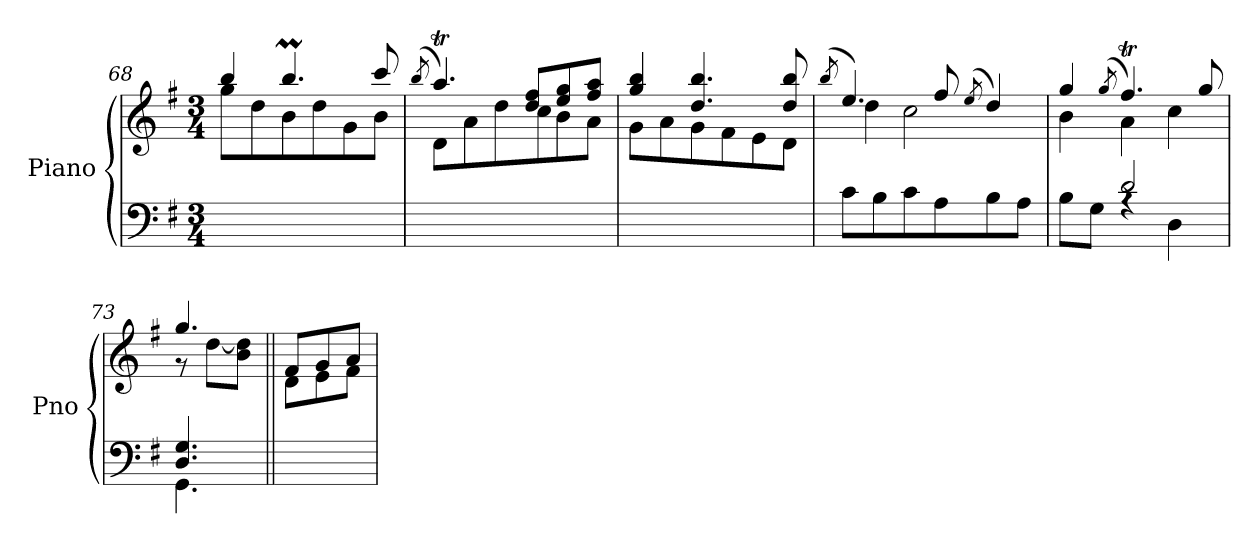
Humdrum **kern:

**kern	**kern
*part1	*part1
*staff2	*staff1
*I"Piano	*
*I'Pno	*
*clefF4	*clefG2
*k[f#]	*k[f#]
*M3/4	*M3/4
=68	=68
*	*^
2.ryy	4bb/	8gg\L
.	.	8dd\
.	4.bbm/	8b\
.	.	8dd\
.	.	8g\
.	8ccc/	8b\J
=69	=69	=69
.	(<8qbb/	.
2.ryy	4.aaT/)	8d\L
.	.	8a\
.	.	8dd\
.	8dd/ 8ff#/L	8cc\
.	8ee/ 8gg/	8b\
.	8ff#/ 8aa/J	8a\J
=70	=70	=70
2.ryy	4gg/ 4bb/	8g\L
.	.	8a\
.	4.dd/ 4.bb/	8g\
.	.	8f#\
.	.	8e\
.	8dd/ 8bb/	8d\J
=71	=71	=71
.	(<8qbb/	.
8c\L	4.ee/)	4dd\
8B\	.	.
8c\	.	2cc\
8A\	8ff#/	.
.	(<8qee/	.
8B\	4dd/)	.
8A\J	.	.
=72	=72	=72
*^	*	*
8B\L	4ryy	4gg/	4b\
8G\J	.	.	.
.	.	(<8qgg/	.
2d/	4rA	4.ff#t/)	4a\
.	4D\	.	4cc\
.	.	8gg/	.
!!LO:LB:g=z	!!
=73	=73	=73	=73
4.D/ 4.G/	4.GG\	4.gg/	8r
.	.	.	[8dd\L
.	.	.	8b\ 8dd\]J
*v	*v	*	*
=73X3||	=73X3||	=73X3||
4.ryy	8f#/L	8d\L
.	8g/	8e\
.	8a/J	8f#\J
*	*v	*v
=	=
*-	*-
